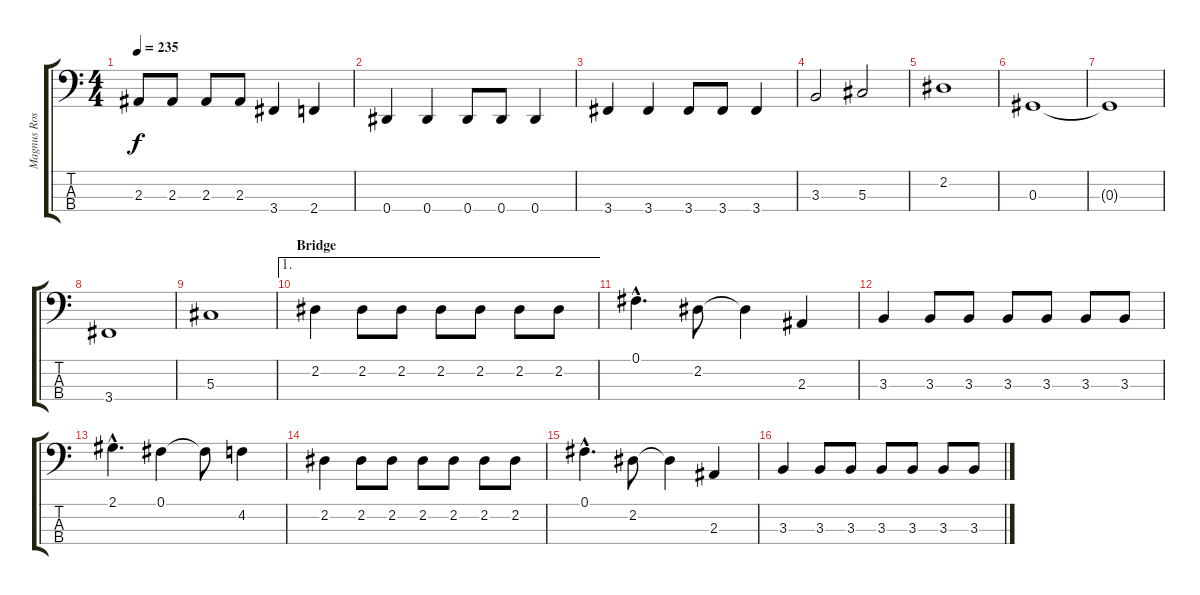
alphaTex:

\track ("Magnus Rossen" "Magnus Ros") {instrument electricbassfinger}
\staff {score tabs}
\tuning (Gb2 Db2 Ab1 Eb1) {hide}
\ts (4 4)
\tempo 235
\clef f4
\ks c
2.3.8{dy f} 2.3.8 2.3.8 2.3.8 3.4.4 2.4.4 |
0.4.4 0.4.4 0.4.8 0.4.8 0.4.4 |
3.4.4 3.4.4 3.4.8 3.4.8 3.4.4 |
3.3.2 5.3.2 |
2.2.1 |
0.3.1 |
0.3{t}.1 |
3.4.1 |
5.3.1 |
\ae 1
\section ("" "Bridge")
2.2.4 2.2.8 2.2.8 2.2.8 2.2.8 2.2.8 2.2.8 |
0.1{hac}.4{d} 2.2.8 2.2{t}.4 2.3.4 |
3.3.4 3.3.8 3.3.8 3.3.8 3.3.8 3.3.8 3.3.8 |
2.1{hac}.4{d} 0.1.4 0.1{t}.8 4.2.4 |
2.2.4 2.2.8 2.2.8 2.2.8 2.2.8 2.2.8 2.2.8 |
0.1{hac}.4{d} 2.2.8 2.2{t}.4 2.3.4 |
3.3.4 3.3.8 3.3.8 3.3.8 3.3.8 3.3.8 3.3.8
